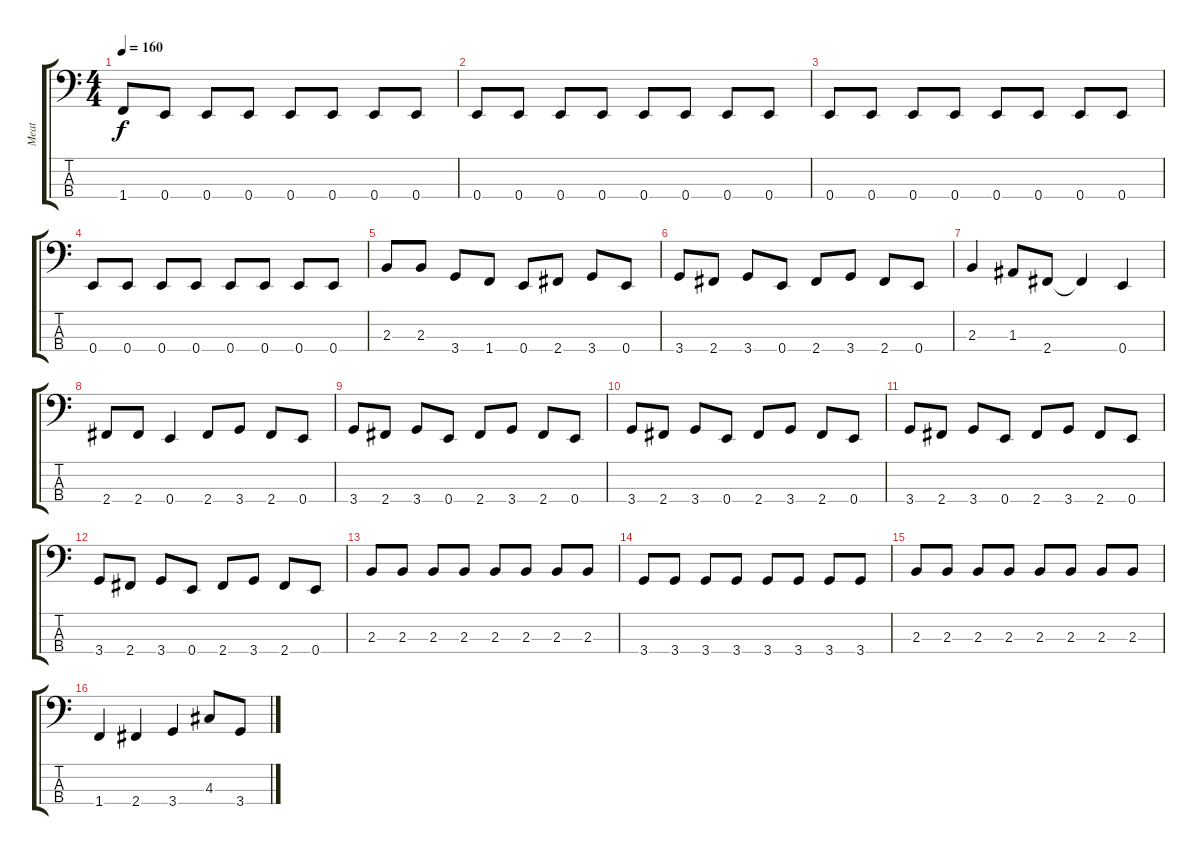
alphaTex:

\track ("Meat" "Meat") {instrument electricbasspick}
\staff {score tabs}
\tuning (G2 D2 A1 E1) {hide}
\ts (4 4)
\tempo 160
\clef f4
\ks c
1.4.8{dy f} 0.4.8 0.4.8 0.4.8 0.4.8 0.4.8 0.4.8 0.4.8 |
0.4.8 0.4.8 0.4.8 0.4.8 0.4.8 0.4.8 0.4.8 0.4.8 |
0.4.8 0.4.8 0.4.8 0.4.8 0.4.8 0.4.8 0.4.8 0.4.8 |
0.4.8 0.4.8 0.4.8 0.4.8 0.4.8 0.4.8 0.4.8 0.4.8 |
2.3.8 2.3.8 3.4.8 1.4.8 0.4.8 2.4.8 3.4.8 0.4.8 |
3.4.8 2.4.8 3.4.8 0.4.8 2.4.8 3.4.8 2.4.8 0.4.8 |
2.3.4 1.3.8 2.4.8 2.4{t}.4 0.4.4 |
2.4.8 2.4.8 0.4.4 2.4.8 3.4.8 2.4.8 0.4.8 |
3.4.8 2.4.8 3.4.8 0.4.8 2.4.8 3.4.8 2.4.8 0.4.8 |
3.4.8 2.4.8 3.4.8 0.4.8 2.4.8 3.4.8 2.4.8 0.4.8 |
3.4.8 2.4.8 3.4.8 0.4.8 2.4.8 3.4.8 2.4.8 0.4.8 |
3.4.8 2.4.8 3.4.8 0.4.8 2.4.8 3.4.8 2.4.8 0.4.8 |
2.3.8 2.3.8 2.3.8 2.3.8 2.3.8 2.3.8 2.3.8 2.3.8 |
3.4.8 3.4.8 3.4.8 3.4.8 3.4.8 3.4.8 3.4.8 3.4.8 |
2.3.8 2.3.8 2.3.8 2.3.8 2.3.8 2.3.8 2.3.8 2.3.8 |
1.4.4 2.4.4 3.4.4 4.3.8 3.4.8
